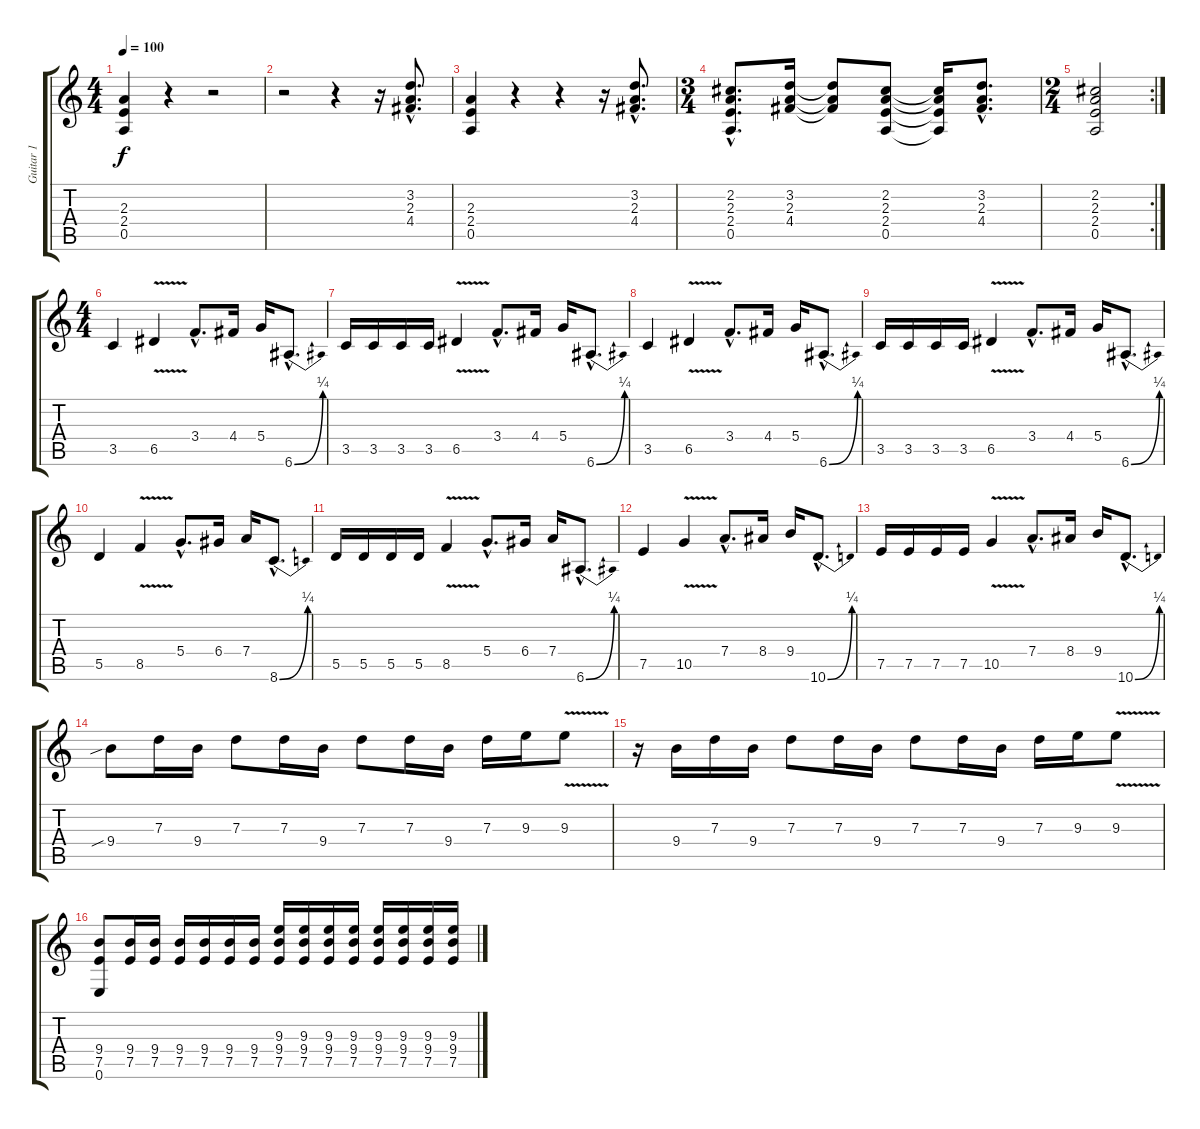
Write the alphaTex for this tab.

\track ("Guitar 1" "Guitar 1") {instrument distortionguitar}
\staff {score tabs}
\tuning (E4 B3 G3 D3 A2 E2) {hide}
\ts (4 4)
\tempo 100
\clef g2
\ks c
(2.3 2.4 0.5).4{dy f} r.4 r.2 |
r.2 r.4 r.16 (3.2{hac} 2.3{hac} 4.4{hac}).8{d} |
(2.3 2.4 0.5).4 r.4 r.4 r.16 (3.2{hac} 2.3{hac} 4.4{hac}).8{d} |
\ts (3 4)
(2.2{hac} 2.3{hac} 2.4{hac} 0.5{hac}).8{d} (3.2 2.3 4.4).16 (3.2{t} 2.3{t} 4.4{t}).8 (2.2 2.3 2.4 0.5).8 (2.2{t} 2.3{t} 2.4{t} 0.5{t}).16 (3.2{hac} 2.3{hac} 4.4{hac}).8{d} |
\rc 2
\ts (2 4)
(2.2 2.3 2.4 0.5).2 |
\ts (4 4)
3.5.4 6.5{v}.4 3.4{hac}.8{d} 4.4.16 5.4.16 6.6{be (bend 0 0 60 1) hac}.8{d} |
3.5.16 3.5.16 3.5.16 3.5.16 6.5{v}.4 3.4{hac}.8{d} 4.4.16 5.4.16 6.6{be (bend 0 0 60 1) hac}.8{d} |
3.5.4 6.5{v}.4 3.4{hac}.8{d} 4.4.16 5.4.16 6.6{be (bend 0 0 60 1) hac}.8{d} |
3.5.16 3.5.16 3.5.16 3.5.16 6.5{v}.4 3.4{hac}.8{d} 4.4.16 5.4.16 6.6{be (bend 0 0 60 1) hac}.8{d} |
5.5.4 8.5{v}.4 5.4{hac}.8{d} 6.4.16 7.4.16 8.6{be (bend 0 0 60 1) hac}.8{d} |
5.5.16 5.5.16 5.5.16 5.5.16 8.5{v}.4 5.4{hac}.8{d} 6.4.16 7.4.16 6.6{be (bend 0 0 60 1) hac}.8{d} |
7.5.4 10.5{v}.4 7.4{hac}.8{d} 8.4.16 9.4.16 10.6{be (bend 0 0 60 1) hac}.8{d} |
7.5.16 7.5.16 7.5.16 7.5.16 10.5{v}.4 7.4{hac}.8{d} 8.4.16 9.4.16 10.6{be (bend 0 0 60 1) hac}.8{d} |
9.4{sib}.8 7.3.16 9.4.16 7.3.8 7.3.16 9.4.16 7.3.8 7.3.16 9.4.16 7.3.16 9.3.16 9.3{v}.8 |
r.16 9.4.16 7.3.16 9.4.16 7.3.8 7.3.16 9.4.16 7.3.8 7.3.16 9.4.16 7.3.16 9.3.16 9.3{v}.8 |
(9.4 7.5 0.6).8 (9.4 7.5).16 (9.4 7.5).16 (9.4 7.5).16 (9.4 7.5).16 (9.4 7.5).16 (9.4 7.5).16 (9.3 9.4 7.5).16 (9.3 9.4 7.5).16 (9.3 9.4 7.5).16 (9.3 9.4 7.5).16 (9.3 9.4 7.5).16 (9.3 9.4 7.5).16 (9.3 9.4 7.5).16 (9.3 9.4 7.5).16
